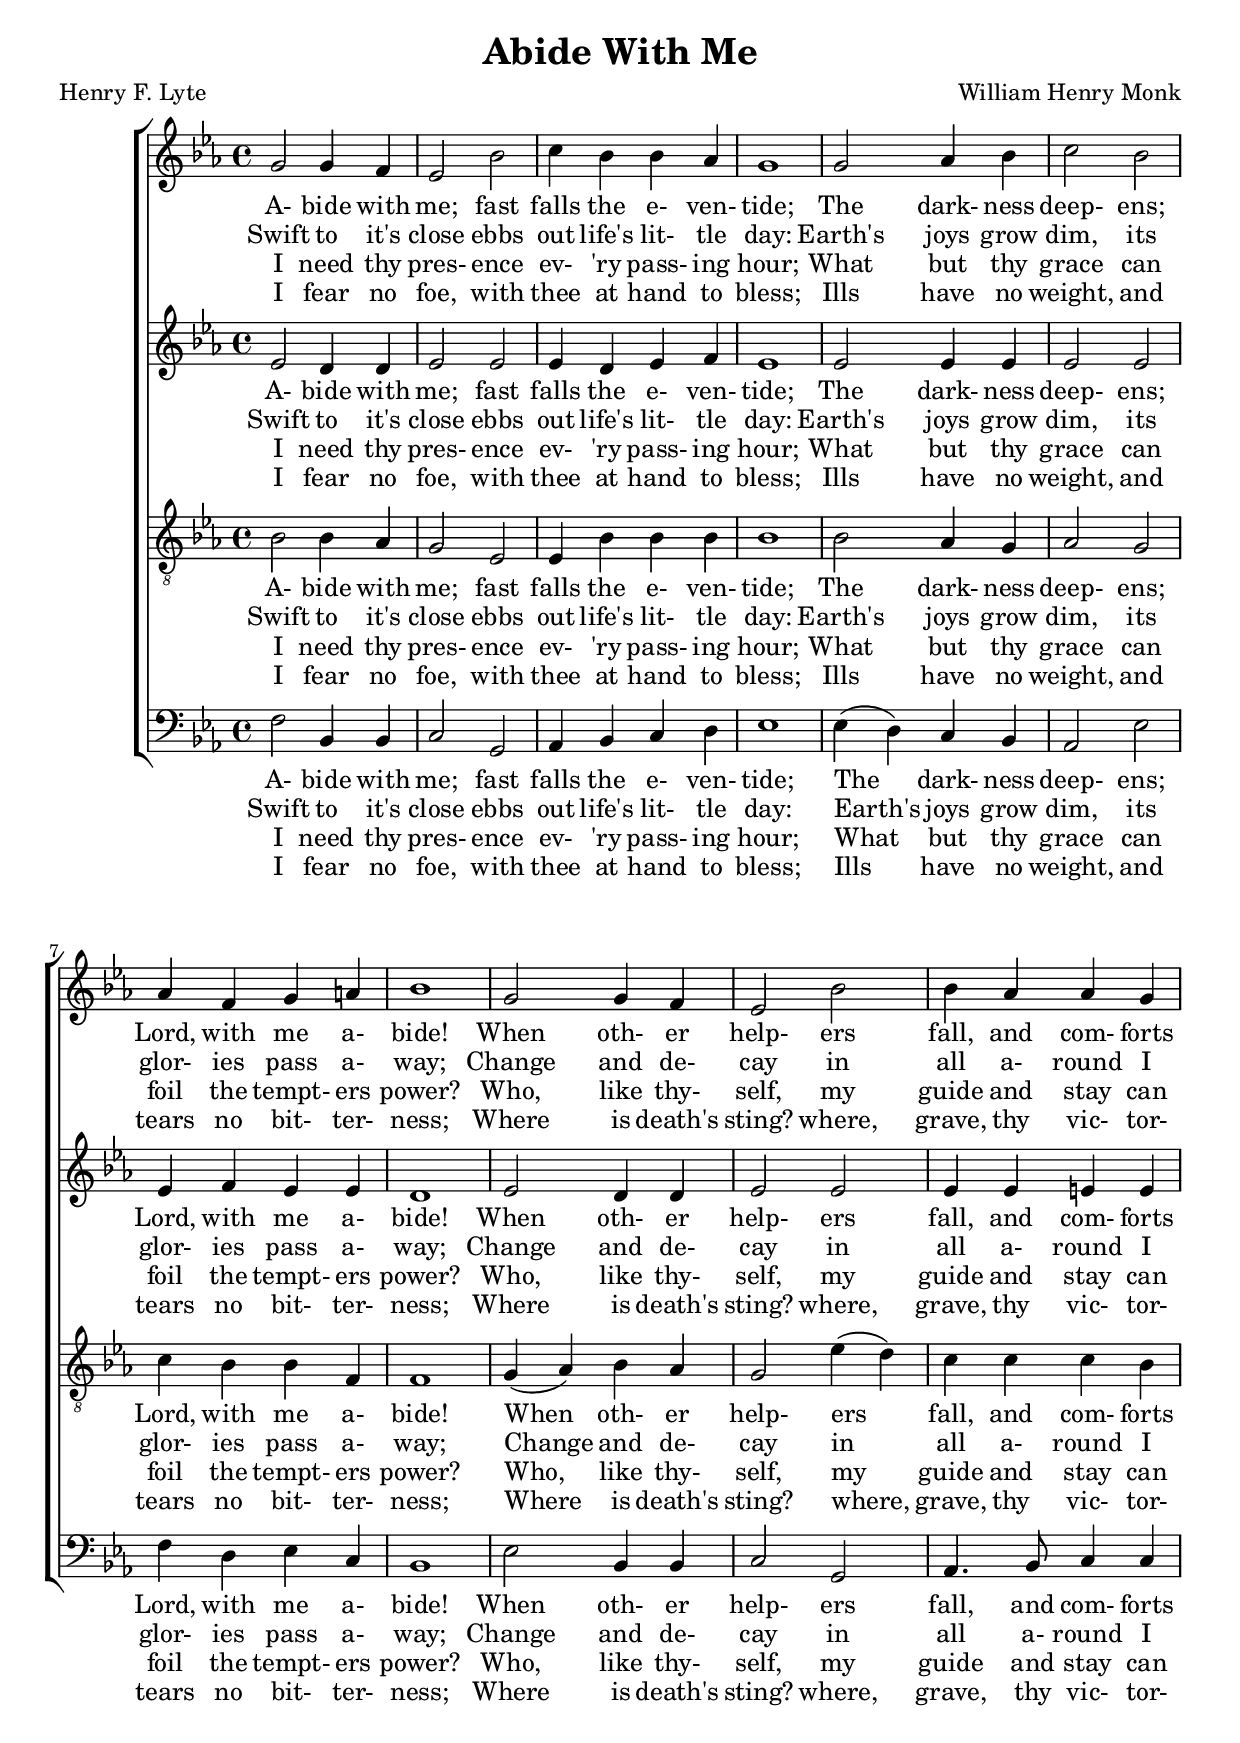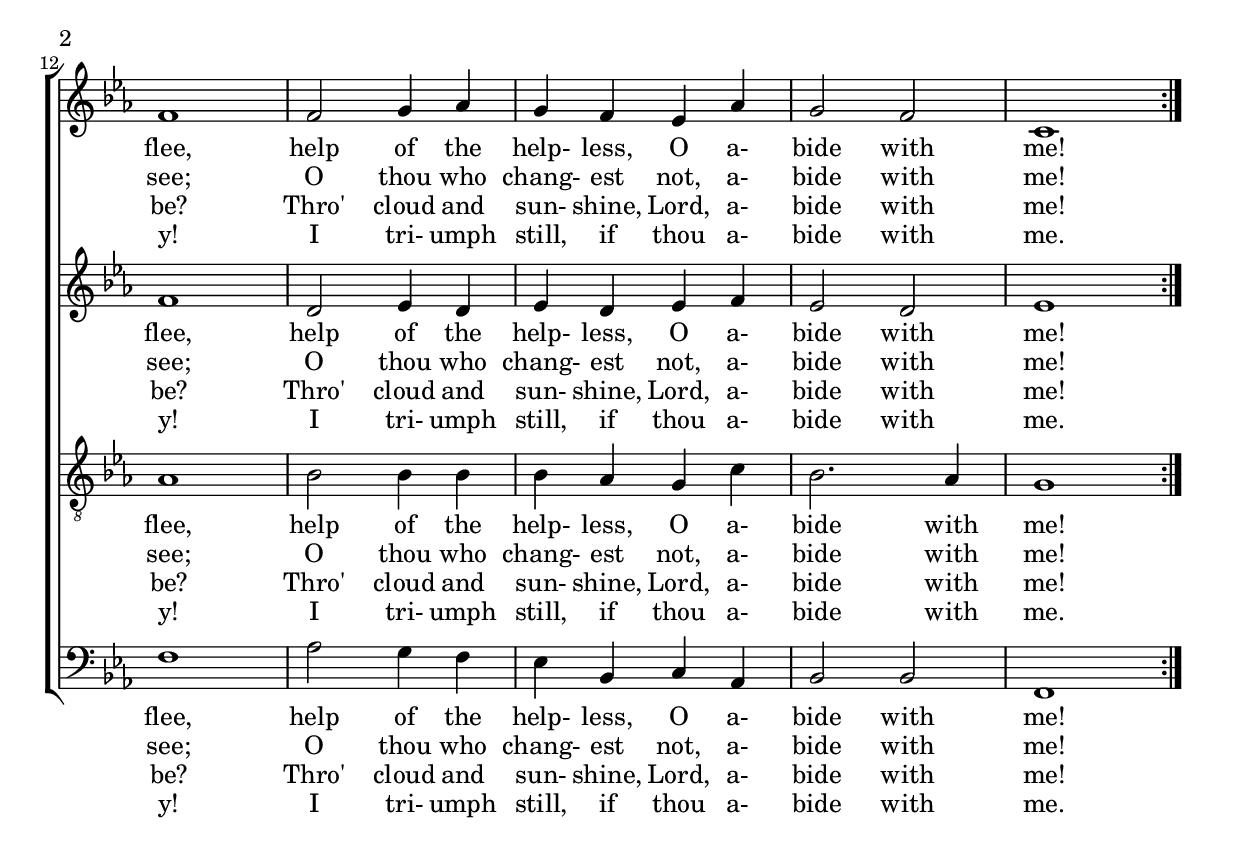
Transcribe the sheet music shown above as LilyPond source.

\version "2.19.80"
%\include "../include/merge-rests.ly"

\header {
  title = "Abide With Me"
  composer = "William Henry Monk"
  poet     = "Henry F. Lyte"
}

\layout {
  ragged-last-bottom = ##f
%  system-count = 10
%  page-count = 2
}

global = {
  \key c \minor
  \time 4/4
}

tempoMark = {
  \tempo 4=90
  \once \override Score.RehearsalMark.self-alignment-X = #LEFT
}

sop = \relative c'' {
  \global
  \repeat volta 4 {
    g2 g4 f
    ees2 bes'
    c4 bes bes aes
    g1
    g2 aes4 bes
    c2 bes
    aes4 f g a
    bes1
    g2 g4 f
    ees2 bes'
    bes4 aes aes g
    f1
    f2 g4 aes
    g4 f ees aes
    g2 f
    c1
  }
}

alt = \relative c' {
  \global
  \repeat volta 4 {
    ees2 d4 d
    ees2 ees
    ees4 d ees f
    ees1
    ees2 ees4 ees
    ees2 ees
    ees4 f ees ees
    d1
    ees2 d4 d
    ees2 ees
    ees4 ees e e
    f1
    d2 ees4 d
    ees4 d ees f
    ees2 d
    ees1
  }
}

ten = \relative c' {
  \global
  \repeat volta 4 {
    bes2 bes4 aes
    g2 ees
    ees4 bes' bes bes
    bes1
    bes2 aes4 g
    aes2 g
    c4 bes bes f
    f1
    g4(aes) bes aes
    g2 ees'4(d)
    c4 c c bes
    aes1
    bes2 bes4 bes
    bes4 aes g c
    bes2. aes4
    g1
  }
}

bas = \relative c {
  \global
  \repeat volta 4 {
    f2 bes,4 bes
    c2 g
    aes4 bes c d
    ees1
    ees4(d) c bes
    aes2 ees'
    f4 d ees c
    bes1
    ees2 bes4 bes
    c2 g
    aes4. bes8 c4 c
    f1
    aes2 g4 f
    ees4 bes c aes
    bes2 bes
    f1
  }
}

verseOne = \lyricmode {
  A- bide with me; fast falls the e- ven- tide;
  The dark- ness deep- ens; Lord, with me a- bide!
  When oth- er help- ers fall, and com- forts flee,
  help of the help- less, O a- bide with me!
}

verseTwo = \lyricmode {
  Swift to it's close ebbs out life's lit- tle day:
  Earth's joys grow dim, its glor- ies pass a- way;
  Change and de- cay in all a- round I see;
  O thou who chang- est not, a- bide with me!
}

verseThree = \lyricmode {
  I need thy pres- ence ev- "'ry" pass- ing hour;
  What but thy grace can foil the tempt- ers power?
  Who, like thy- self, my guide and stay can be?
  Thro' cloud and sun- shine, Lord, a- bide with me!
}

verseFour = \lyricmode {
  I fear no foe, with thee at hand to bless;
  Ills have no weight, and tears no bit- ter- ness;
  Where is death's sting? where, grave, thy vic- tor- y!
  I tri- umph still, if thou a- bide with me.
}

\book {
  \score {
    \new ChoirStaff <<
      \new Voice = sop << \sop >>
      \new Lyrics \lyricsto sop \verseOne
      \new Lyrics \lyricsto sop \verseTwo
      \new Lyrics \lyricsto sop \verseThree
      \new Lyrics \lyricsto sop \verseFour
      \new Voice = alt << \alt >>
      \new Lyrics \lyricsto alt \verseOne
      \new Lyrics \lyricsto alt \verseTwo
      \new Lyrics \lyricsto alt \verseThree
      \new Lyrics \lyricsto alt \verseFour
      \new Voice = ten << \clef "G_8" \ten >>
      \new Lyrics \lyricsto ten \verseOne
      \new Lyrics \lyricsto ten \verseTwo
      \new Lyrics \lyricsto ten \verseThree
      \new Lyrics \lyricsto ten \verseFour
      \new Voice = bas << \clef F \bas >>
      \new Lyrics \lyricsto bas \verseOne
      \new Lyrics \lyricsto bas \verseTwo
      \new Lyrics \lyricsto bas \verseThree
      \new Lyrics \lyricsto bas \verseFour
    >>
    \layout {
      \context {
	\Staff
	\override DynamicText.direction = #UP
	\override DynamicText.staff-padding = #0
	\override DynamicLineSpanner.direction = #UP
      }
    }
  }
}
